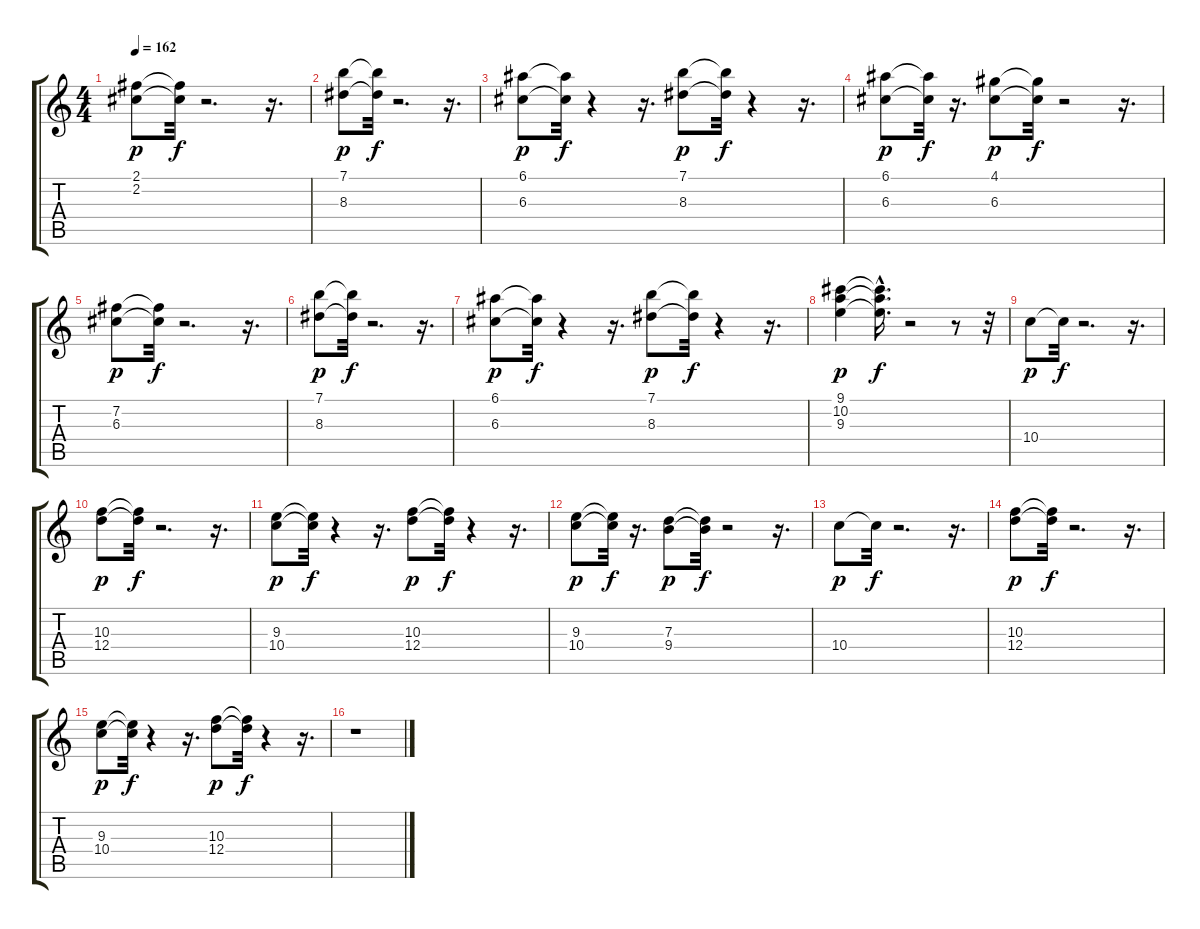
\track "" {instrument slapbass1}
\staff {score tabs}
\tuning (E4 B3 G3 D3 A2 E2) {hide}
\ts (4 4)
\tempo 162
\clef g2
\ks c
(2.1 2.2).8{dy p} (2.1{t} 2.2{t}).32{dy f} r.2{d} r.16{d} |
(7.1 8.3).8{dy p} (7.1{t} 8.3{t}).32{dy f} r.2{d} r.16{d} |
(6.1 6.3).8{dy p} (6.1{t} 6.3{t}).32{dy f} r.4 r.16{d} (7.1 8.3).8{dy p} (7.1{t} 8.3{t}).32{dy f} r.4 r.16{d} |
(6.1 6.3).8{dy p} (6.1{t} 6.3{t}).32{dy f} r.16{d} (4.1 6.3).8{dy p} (4.1{t} 6.3{t}).32{dy f} r.2 r.16{d} |
(7.2 6.3).8{dy p} (7.2{t} 6.3{t}).32{dy f} r.2{d} r.16{d} |
(7.1 8.3).8{dy p} (7.1{t} 8.3{t}).32{dy f} r.2{d} r.16{d} |
(6.1 6.3).8{dy p} (6.1{t} 6.3{t}).32{dy f} r.4 r.16{d} (7.1 8.3).8{dy p} (7.1{t} 8.3{t}).32{dy f} r.4 r.16{d} |
(9.1 10.2 9.3).4{dy p} (9.1{hac t} 10.2{hac t} 9.3{hac t}).16{d dy f} r.2 r.8 r.32 |
10.4.8{dy p} 10.4{t}.32{dy f} r.2{d} r.16{d} |
(10.3 12.4).8{dy p} (10.3{t} 12.4{t}).32{dy f} r.2{d} r.16{d} |
(9.3 10.4).8{dy p} (9.3{t} 10.4{t}).32{dy f} r.4 r.16{d} (10.3 12.4).8{dy p} (10.3{t} 12.4{t}).32{dy f} r.4 r.16{d} |
(9.3 10.4).8{dy p} (9.3{t} 10.4{t}).32{dy f} r.16{d} (7.3 9.4).8{dy p} (7.3{t} 9.4{t}).32{dy f} r.2 r.16{d} |
10.4.8{dy p} 10.4{t}.32{dy f} r.2{d} r.16{d} |
(10.3 12.4).8{dy p} (10.3{t} 12.4{t}).32{dy f} r.2{d} r.16{d} |
(9.3 10.4).8{dy p} (9.3{t} 10.4{t}).32{dy f} r.4 r.16{d} (10.3 12.4).8{dy p} (10.3{t} 12.4{t}).32{dy f} r.4 r.16{d} |
r.1
